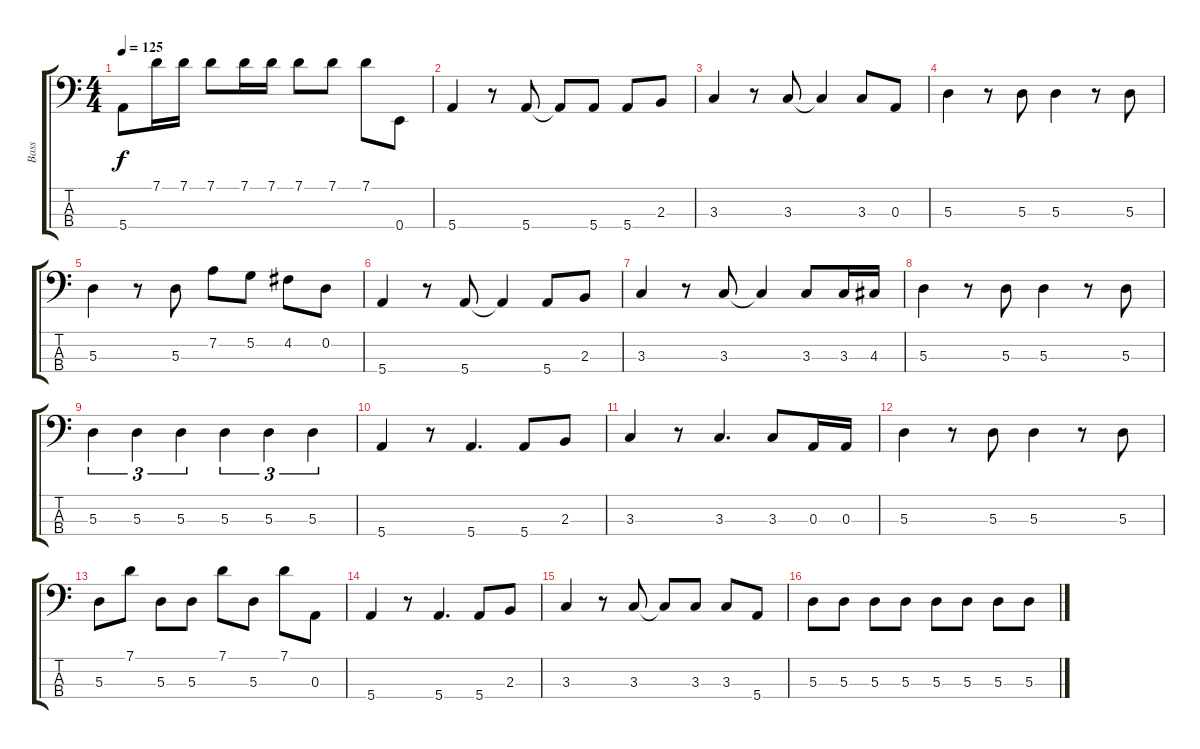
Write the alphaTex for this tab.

\track ("Bass" "Bass") {instrument electricbasspick}
\staff {score tabs}
\tuning (G2 D2 A1 E1) {hide}
\ts (4 4)
\tempo 125
\clef f4
\ks c
5.4.8{dy f} 7.1.16 7.1.16 7.1.8 7.1.16 7.1.16 7.1.8 7.1.8 7.1.8 0.4.8 |
5.4.4 r.8 5.4.8 5.4{t}.8 5.4.8 5.4.8 2.3.8 |
3.3.4 r.8 3.3.8 3.3{t}.4 3.3.8 0.3.8 |
5.3.4 r.8 5.3.8 5.3.4 r.8 5.3.8 |
5.3.4 r.8 5.3.8 7.2.8 5.2.8 4.2.8 0.2.8 |
5.4.4 r.8 5.4.8 5.4{t}.4 5.4.8 2.3.8 |
3.3.4 r.8 3.3.8 3.3{t}.4 3.3.8 3.3.16 4.3.16 |
5.3.4 r.8 5.3.8 5.3.4 r.8 5.3.8 |
5.3.4{tu (3 2)} 5.3.4{tu (3 2)} 5.3.4{tu (3 2)} 5.3.4{tu (3 2)} 5.3.4{tu (3 2)} 5.3.4{tu (3 2)} |
5.4.4 r.8 5.4.4{d} 5.4.8 2.3.8 |
3.3.4 r.8 3.3.4{d} 3.3.8 0.3.16 0.3.16 |
5.3.4 r.8 5.3.8 5.3.4 r.8 5.3.8 |
5.3.8 7.1.8 5.3.8 5.3.8 7.1.8 5.3.8 7.1.8 0.3.8 |
5.4.4 r.8 5.4.4{d} 5.4.8 2.3.8 |
3.3.4 r.8 3.3.8 3.3{t}.8 3.3.8 3.3.8 5.4.8 |
5.3.8 5.3.8 5.3.8 5.3.8 5.3.8 5.3.8 5.3.8 5.3.8
